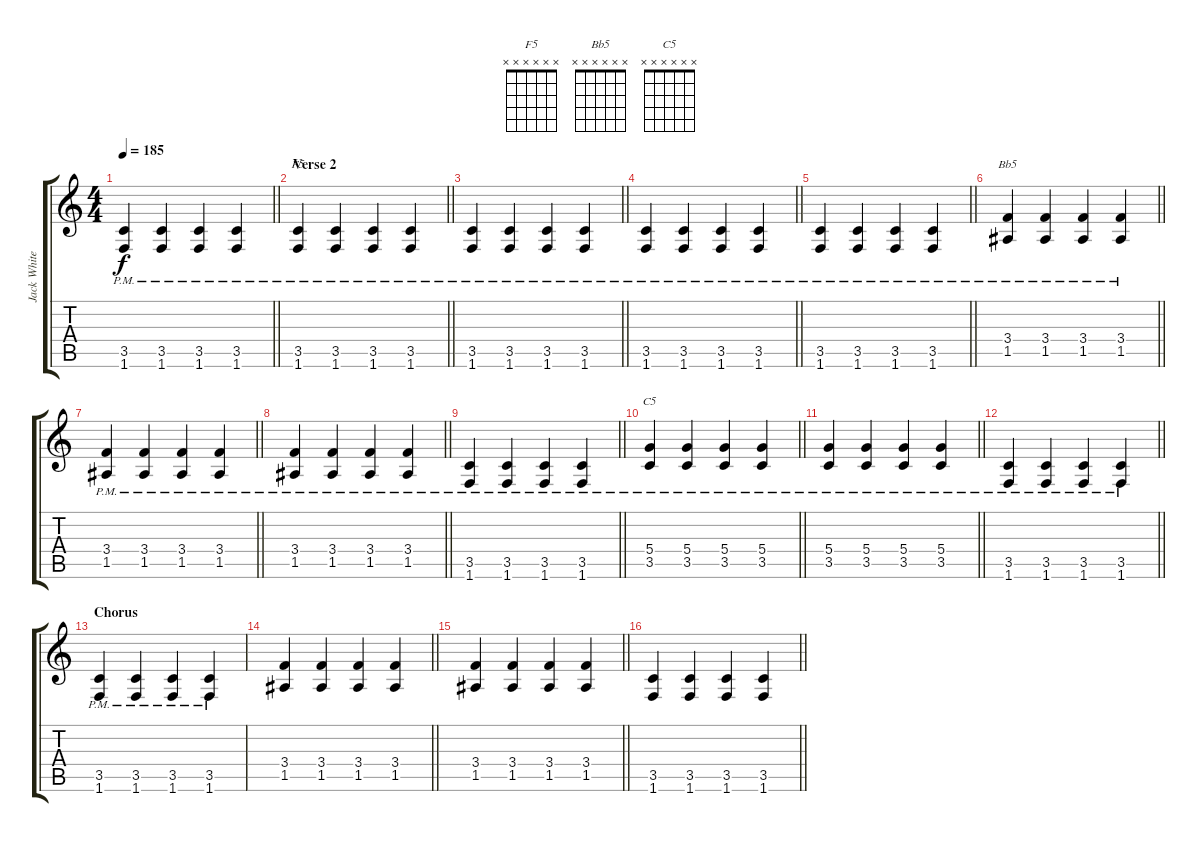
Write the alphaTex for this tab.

\track ("Jack White (Guitar)" "Jack White") {instrument overdrivenguitar}
\staff {score tabs}
\tuning (E4 B3 G3 D3 A2 E2) {hide}
\chord ("F5" x x x x x x)
\chord ("Bb5" x x x x x x)
\chord ("C5" x x x x x x)
\ts (4 4)
\tempo 185
\clef g2
\barLineRight lightlight
\ks c
(3.5{pm} 1.6{pm}).4{dy f} (3.5{pm} 1.6{pm}).4 (3.5{pm} 1.6{pm}).4 (3.5{pm} 1.6{pm}).4 |
\section ("" "Verse 2")
\barLineRight lightlight
(3.5{pm} 1.6{pm}).4{ch "F5"} (3.5{pm} 1.6{pm}).4 (3.5{pm} 1.6{pm}).4 (3.5{pm} 1.6{pm}).4 |
\barLineRight lightlight
(3.5{pm} 1.6{pm}).4 (3.5{pm} 1.6{pm}).4 (3.5{pm} 1.6{pm}).4 (3.5{pm} 1.6{pm}).4 |
\barLineRight lightlight
(3.5{pm} 1.6{pm}).4 (3.5{pm} 1.6{pm}).4 (3.5{pm} 1.6{pm}).4 (3.5{pm} 1.6{pm}).4 |
\barLineRight lightlight
(3.5{pm} 1.6{pm}).4 (3.5{pm} 1.6{pm}).4 (3.5{pm} 1.6{pm}).4 (3.5{pm} 1.6{pm}).4 |
\barLineRight lightlight
(3.4{pm} 1.5{pm}).4{ch "Bb5"} (3.4{pm} 1.5{pm}).4 (3.4{pm} 1.5{pm}).4 (3.4{pm} 1.5{pm}).4 |
\barLineRight lightlight
(3.4{pm} 1.5{pm}).4 (3.4{pm} 1.5{pm}).4 (3.4{pm} 1.5{pm}).4 (3.4{pm} 1.5{pm}).4 |
\barLineRight lightlight
(3.4{pm} 1.5{pm}).4 (3.4{pm} 1.5{pm}).4 (3.4{pm} 1.5{pm}).4 (3.4{pm} 1.5{pm}).4 |
\barLineRight lightlight
(3.5{pm} 1.6{pm}).4 (3.5{pm} 1.6{pm}).4 (3.5{pm} 1.6{pm}).4 (3.5{pm} 1.6{pm}).4 |
\barLineRight lightlight
(5.4 3.5{pm}).4{ch "C5"} (5.4 3.5{pm}).4 (5.4 3.5{pm}).4 (5.4 3.5{pm}).4 |
\barLineRight lightlight
(5.4 3.5{pm}).4 (5.4 3.5{pm}).4 (5.4 3.5{pm}).4 (5.4 3.5{pm}).4 |
\barLineRight lightlight
(3.5{pm} 1.6{pm}).4 (3.5{pm} 1.6{pm}).4 (3.5{pm} 1.6{pm}).4 (3.5{pm} 1.6{pm}).4 |
\section ("" "Chorus")
(3.5{pm} 1.6{pm}).4 (3.5{pm} 1.6{pm}).4 (3.5{pm} 1.6{pm}).4 (3.5{pm} 1.6{pm}).4 |
\barLineRight lightlight
(3.4 1.5).4 (3.4 1.5).4 (3.4 1.5).4 (3.4 1.5).4 |
\barLineRight lightlight
(3.4 1.5).4 (3.4 1.5).4 (3.4 1.5).4 (3.4 1.5).4 |
\barLineRight lightlight
(3.5 1.6).4 (3.5 1.6).4 (3.5 1.6).4 (3.5 1.6).4
